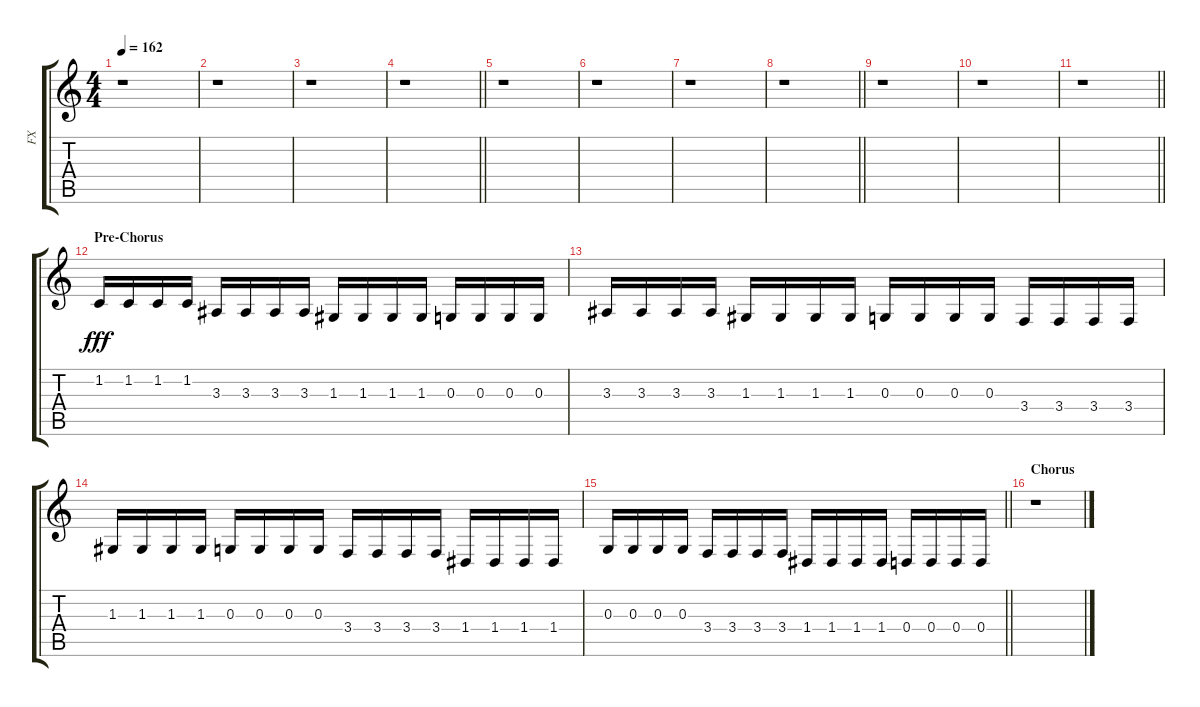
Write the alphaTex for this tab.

\track ("FX" "FX") {instrument breathnoise}
\staff {score tabs}
\tuning (E4 B3 G3 D3 A2 E2) {hide}
\ts (4 4)
\tempo 162
\clef g2
\ks c
r.1{dy fff} |
r.1 |
r.1 |
\barLineRight lightlight
r.1 |
r.1 |
r.1 |
r.1 |
\barLineRight lightlight
r.1 |
r.1 |
r.1 |
\barLineRight lightlight
r.1 |
\section ("" "Pre-Chorus")
1.2.16{volume 16 balance 4 instrument lead2sawtooth} 1.2.16 1.2.16 1.2.16 3.3.16 3.3.16 3.3.16 3.3.16 1.3.16 1.3.16 1.3.16 1.3.16 0.3.16 0.3.16 0.3.16 0.3.16 |
3.3.16 3.3.16 3.3.16 3.3.16 1.3.16 1.3.16 1.3.16 1.3.16 0.3.16 0.3.16 0.3.16 0.3.16 3.4.16 3.4.16 3.4.16 3.4.16 |
1.3.16 1.3.16 1.3.16 1.3.16 0.3.16 0.3.16 0.3.16 0.3.16 3.4.16 3.4.16 3.4.16 3.4.16 1.4.16 1.4.16 1.4.16 1.4.16 |
\barLineRight lightlight
0.3.16 0.3.16 0.3.16 0.3.16 3.4.16 3.4.16 3.4.16 3.4.16 1.4.16 1.4.16 1.4.16 1.4.16 0.4.16 0.4.16 0.4.16 0.4.16 |
\section ("" "Chorus")
r.1
